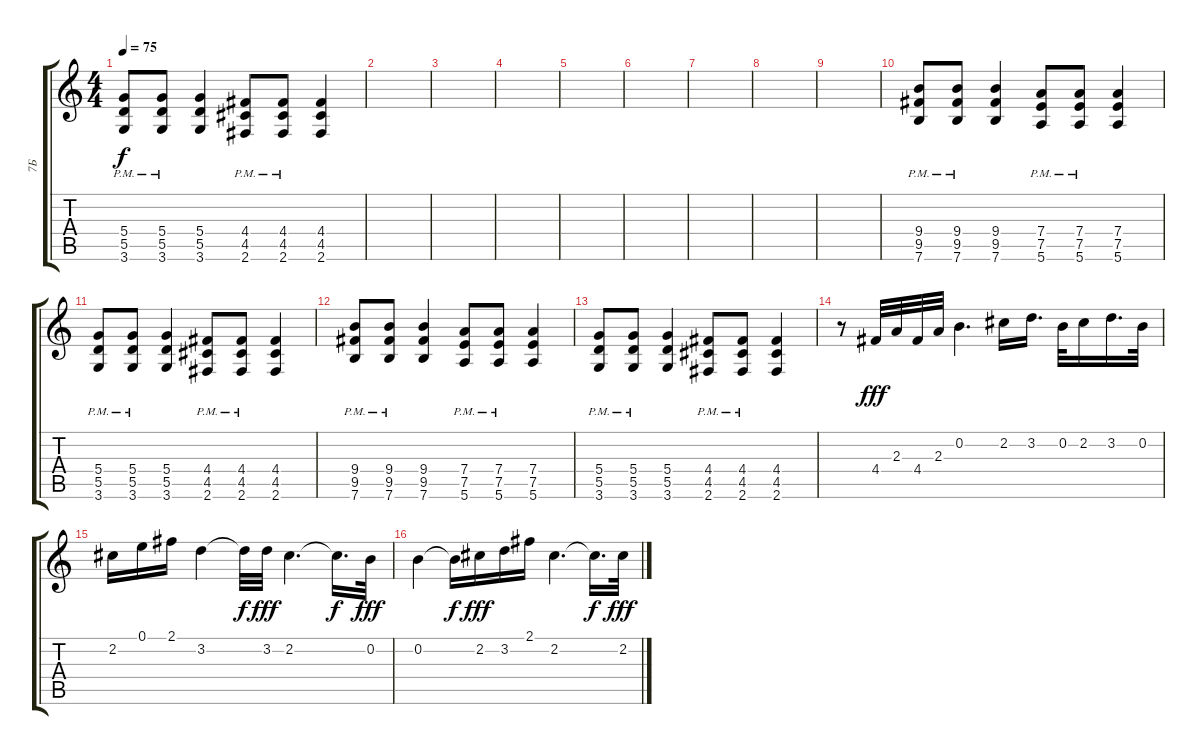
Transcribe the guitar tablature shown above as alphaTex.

\track ("7Б" "7Б") {instrument distortionguitar}
\staff {score tabs}
\tuning (E4 B3 G3 D3 A2 E2) {hide}
\ts (4 4)
\tempo 75
\clef g2
\ks c
(5.4{pm} 5.5{pm} 3.6{pm}).8{dy f} (5.4{pm} 5.5{pm} 3.6{pm}).8 (5.4 5.5 3.6).4 (4.4{pm} 4.5{pm} 2.6{pm}).8 (4.4{pm} 4.5{pm} 2.6{pm}).8 (4.4 4.5 2.6).4 |
|
|
|
|
|
|
|
|
(9.4{pm} 9.5{pm} 7.6{pm}).8{instrument distortionguitar} (9.4{pm} 9.5{pm} 7.6{pm}).8 (9.4 9.5 7.6).4 (7.4{pm} 7.5{pm} 5.6{pm}).8 (7.4{pm} 7.5{pm} 5.6{pm}).8 (7.4 7.5 5.6).4 |
(5.4{pm} 5.5{pm} 3.6{pm}).8 (5.4{pm} 5.5{pm} 3.6{pm}).8 (5.4 5.5 3.6).4 (4.4{pm} 4.5{pm} 2.6{pm}).8 (4.4{pm} 4.5{pm} 2.6{pm}).8 (4.4 4.5 2.6).4 |
(9.4{pm} 9.5{pm} 7.6{pm}).8{instrument distortionguitar} (9.4{pm} 9.5{pm} 7.6{pm}).8 (9.4 9.5 7.6).4 (7.4{pm} 7.5{pm} 5.6{pm}).8 (7.4{pm} 7.5{pm} 5.6{pm}).8 (7.4 7.5 5.6).4 |
(5.4{pm} 5.5{pm} 3.6{pm}).8 (5.4{pm} 5.5{pm} 3.6{pm}).8 (5.4 5.5 3.6).4 (4.4{pm} 4.5{pm} 2.6{pm}).8 (4.4{pm} 4.5{pm} 2.6{pm}).8 (4.4 4.5 2.6).4 |
r.8 4.4.32{dy fff} 2.3.32 4.4.32 2.3.32 0.2.4{d} 2.2.16 3.2.16{d} 0.2.32 2.2.16 3.2.16{d} 0.2.32 |
2.2.16 0.1.16 2.1.16 3.2.4 3.2{t}.32{dy f} 3.2.32{dy fff} 2.2.4{d} 2.2{t}.16{d dy f} 0.2.32{dy fff} |
0.2.4 0.2{t}.16{dy f} 2.2.16{dy fff} 3.2.16 2.1.16 2.2.4{d} 2.2{t}.16{d dy f} 2.2.32{dy fff}
